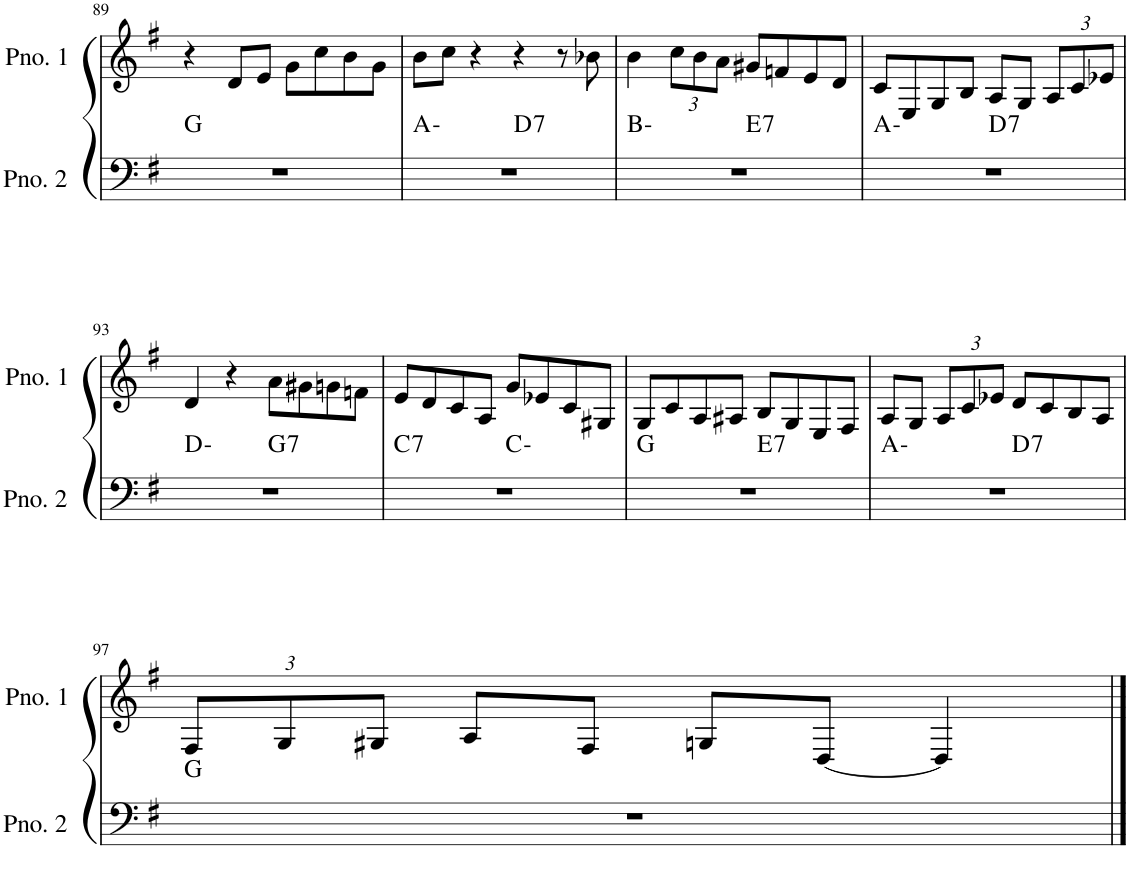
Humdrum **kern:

**kern	**harte	**kern
*part2	*part2	*part1
*staff2	*	*staff1
*I"ピアノ 2	*	*I"ピアノ 1
!!LO:PB:g=z
*clefF4	*	*clefG2
*k[f#]	*	*k[f#]
*M4/4	*	*M4/4
=89	=89	=89
1r	G:maj	4r
.	.	8d/L
.	.	8e/J
.	.	8g\L
.	.	8cc\
.	.	8b\
.	.	8g\J
=90	=90	=90
*^	*	*
1r	2ryy	A:min	8b\L
.	.	.	8cc\J
.	.	.	4r
!	!	!LO:H:kt=7	!
.	2ryy	D:7	4r
.	.	.	8r
.	.	.	8b-X\
=91	=91	=91	=91
1r	2ryy	B:min	4b\
*	*	*	*Xbrackettup
.	.	.	12cc\L
.	.	.	12b\
.	.	.	12a\J
!	!	!LO:H:kt=7	!
.	2ryy	E:7	8g#X/L
.	.	.	8fn/
.	.	.	8e/
.	.	.	8d/J
=92	=92	=92	=92
1r	2ryy	A:min	8c/L
.	.	.	8E/
.	.	.	8G/
.	.	.	8B/J
!	!	!LO:H:kt=7	!
.	2ryy	D:7	8A/L
.	.	.	8G/J
.	.	.	12A/L
.	.	.	12c/
.	.	.	12e-X/J
!!LO:LB:g=z
=93	=93	=93	=93
1r	2ryy	D:min	4d/
.	.	.	4r
!	!	!LO:H:kt=7	!
.	2ryy	G:7	8a\L
.	.	.	8g#X\
.	.	.	8gn\
.	.	.	8fn\J
=94	=94	=94	=94
!	!	!LO:H:kt=7	!
1r	2ryy	C:7	8e/L
.	.	.	8d/
.	.	.	8c/
.	.	.	8A/J
.	2ryy	C:min	8g/L
.	.	.	8e-X/
.	.	.	8c/
.	.	.	8G#X/J
=95	=95	=95	=95
1r	2ryy	G:maj	8G/L
.	.	.	8c/
.	.	.	8A/
.	.	.	8A#X/J
!	!	!LO:H:kt=7	!
.	2ryy	E:7	8B/L
.	.	.	8G/
.	.	.	8E/
.	.	.	8F#/J
=96	=96	=96	=96
1r	2ryy	A:min	8A/L
.	.	.	8G/J
.	.	.	12A/L
.	.	.	12c/
.	.	.	12e-X/J
!	!	!LO:H:kt=7	!
.	2ryy	D:7	8d/L
.	.	.	8c/
.	.	.	8B/
.	.	.	8A/J
*v	*v	*	*
!!LO:LB:g=z
=97	=97	=97
1r	G:maj	12F#/L
.	.	12G/
.	.	12G#X/J
.	.	8A/L
.	.	8F#/J
.	.	8Gn/L
.	.	[8D/J
.	.	4D/]
==	==	==
*-	*-	*-
